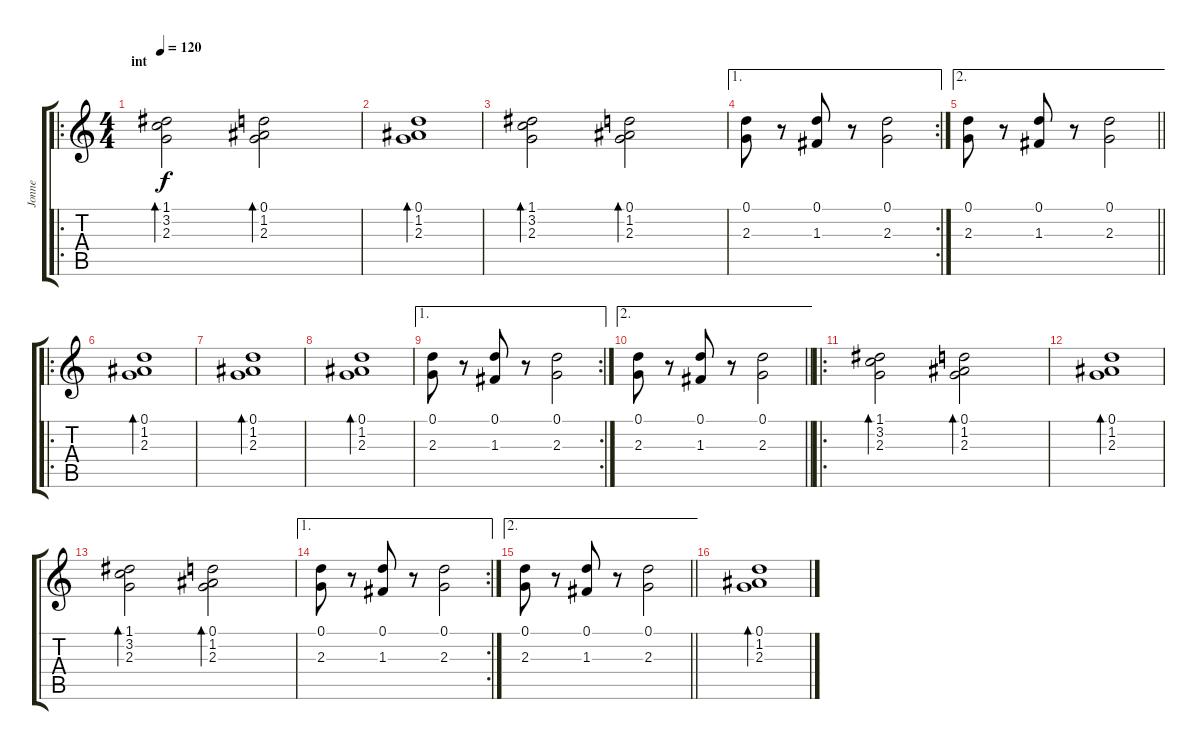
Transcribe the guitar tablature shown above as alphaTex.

\track ("Jonne" "Jonne") {instrument acousticguitarsteel}
\staff {score tabs}
\tuning (D4 A3 F3 C3 G2 D2) {hide}
\ro
\ts (4 4)
\section ("" "int")
\tempo 120
\clef g2
\ks c
(1.1 3.2 2.3).2{bd 240 dy f instrument acousticguitarsteel} (0.1 1.2 2.3).2{bd 240} |
(0.1 1.2 2.3).1{bd 240} |
(1.1 3.2 2.3).2{bd 240} (0.1 1.2 2.3).2{bd 240} |
\ae 1
\rc 2
(0.1 2.3).8 r.8 (0.1 1.3).8 r.8 (0.1 2.3).2 |
\ae 2
\barLineRight lightlight
(0.1 2.3).8 r.8 (0.1 1.3).8 r.8 (0.1 2.3).2 |
\ro
(0.1 1.2 2.3).1{bd 240} |
(0.1 1.2 2.3).1{bd 240} |
(0.1 1.2 2.3).1{bd 240} |
\ae 1
\rc 2
(0.1 2.3).8 r.8 (0.1 1.3).8 r.8 (0.1 2.3).2 |
\ae 2
\barLineRight lightlight
(0.1 2.3).8 r.8 (0.1 1.3).8 r.8 (0.1 2.3).2 |
\ro
(1.1 3.2 2.3).2{bd 240} (0.1 1.2 2.3).2{bd 240} |
(0.1 1.2 2.3).1{bd 240} |
(1.1 3.2 2.3).2{bd 240} (0.1 1.2 2.3).2{bd 240} |
\ae 1
\rc 2
(0.1 2.3).8 r.8 (0.1 1.3).8 r.8 (0.1 2.3).2 |
\ae 2
\barLineRight lightlight
(0.1 2.3).8 r.8 (0.1 1.3).8 r.8 (0.1 2.3).2 |
(0.1 1.2 2.3).1{bd 240 volume 10}
